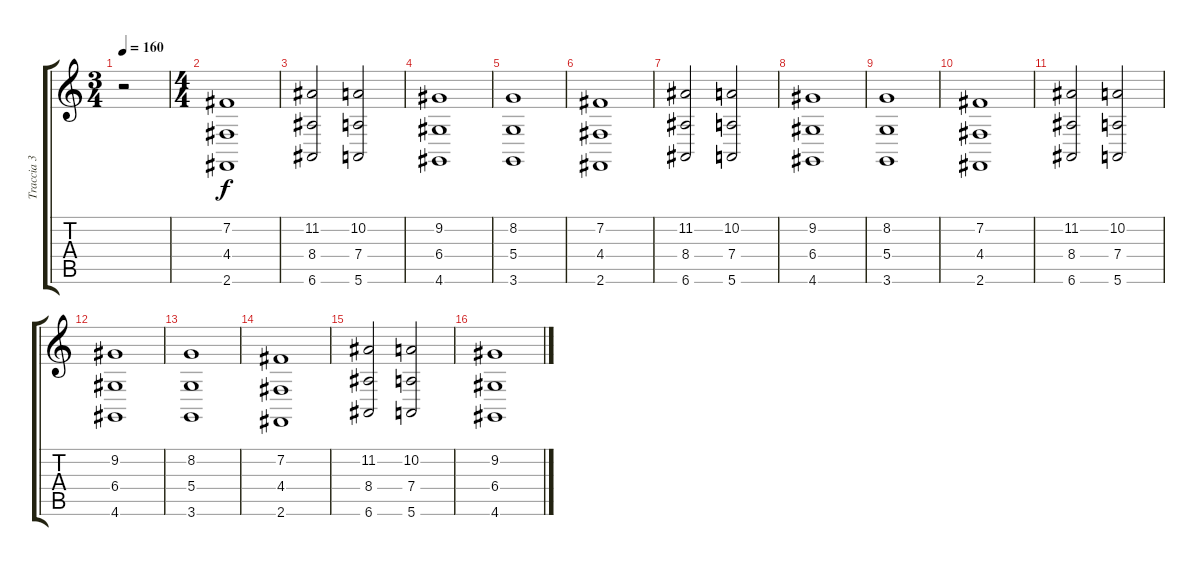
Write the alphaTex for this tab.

\track ("Traccia 3" "Traccia 3") {instrument churchorgan}
\staff {score tabs}
\tuning (E4 B3 G3 D3 A2 E2) {hide}
\ts (3 4)
\tempo 160
\clef g2
\ks c
r.2{dy f instrument churchorgan} |
\ts (4 4)
(7.2 4.4 2.6).1 |
(11.2 8.4 6.6).2 (10.2 7.4 5.6).2 |
(9.2 6.4 4.6).1 |
(8.2 5.4 3.6).1 |
(7.2 4.4 2.6).1 |
(11.2 8.4 6.6).2 (10.2 7.4 5.6).2 |
(9.2 6.4 4.6).1 |
(8.2 5.4 3.6).1 |
(7.2 4.4 2.6).1 |
(11.2 8.4 6.6).2 (10.2 7.4 5.6).2 |
(9.2 6.4 4.6).1 |
(8.2 5.4 3.6).1 |
(7.2 4.4 2.6).1 |
(11.2 8.4 6.6).2 (10.2 7.4 5.6).2 |
(9.2 6.4 4.6).1
